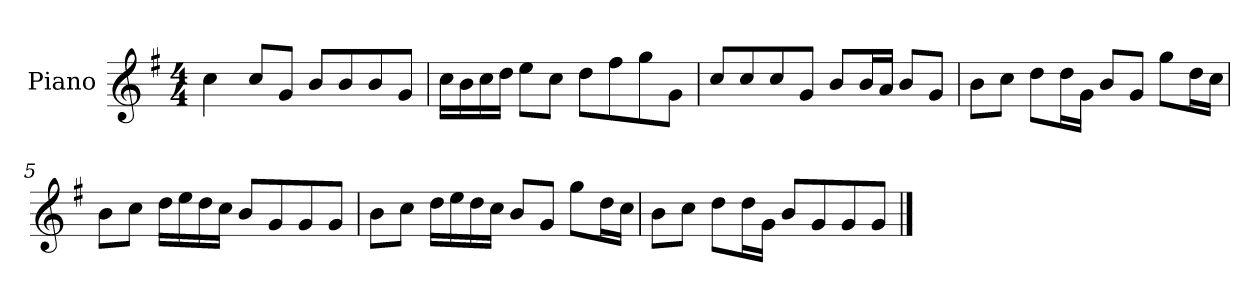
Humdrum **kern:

**kern
*part1
*staff1
*I"Piano
*I'P-no
*clefG2
*k[f#]
*M4/4
*MM90
=1
4cc\
8cc/L
8g/J
8b/L
8b/
8b/
8g/J
=2
16cc\LL
16b\
16cc\
16dd\JJ
8ee\L
8cc\J
8dd\L
8ff#\
8gg\
8g\J
=3
8cc/L
8cc/
8cc/
8g/J
8b/L
16b/L
16a/JJ
8b/L
8g/J
=4
8b\L
8cc\J
8dd\L
16dd\L
16g\JJ
8b/L
8g/J
8gg\L
16dd\L
16cc\JJ
!!LO:LB:g=z
=5
8b\L
8cc\J
16dd\LL
16ee\
16dd\
16cc\JJ
8b/L
8g/
8g/
8g/J
=6
8b\L
8cc\J
16dd\LL
16ee\
16dd\
16cc\JJ
8b/L
8g/J
8gg\L
16dd\L
16cc\JJ
=7
8b\L
8cc\J
8dd\L
16dd\L
16g\JJ
8b/L
8g/
8g/
8g/J
==
*-
